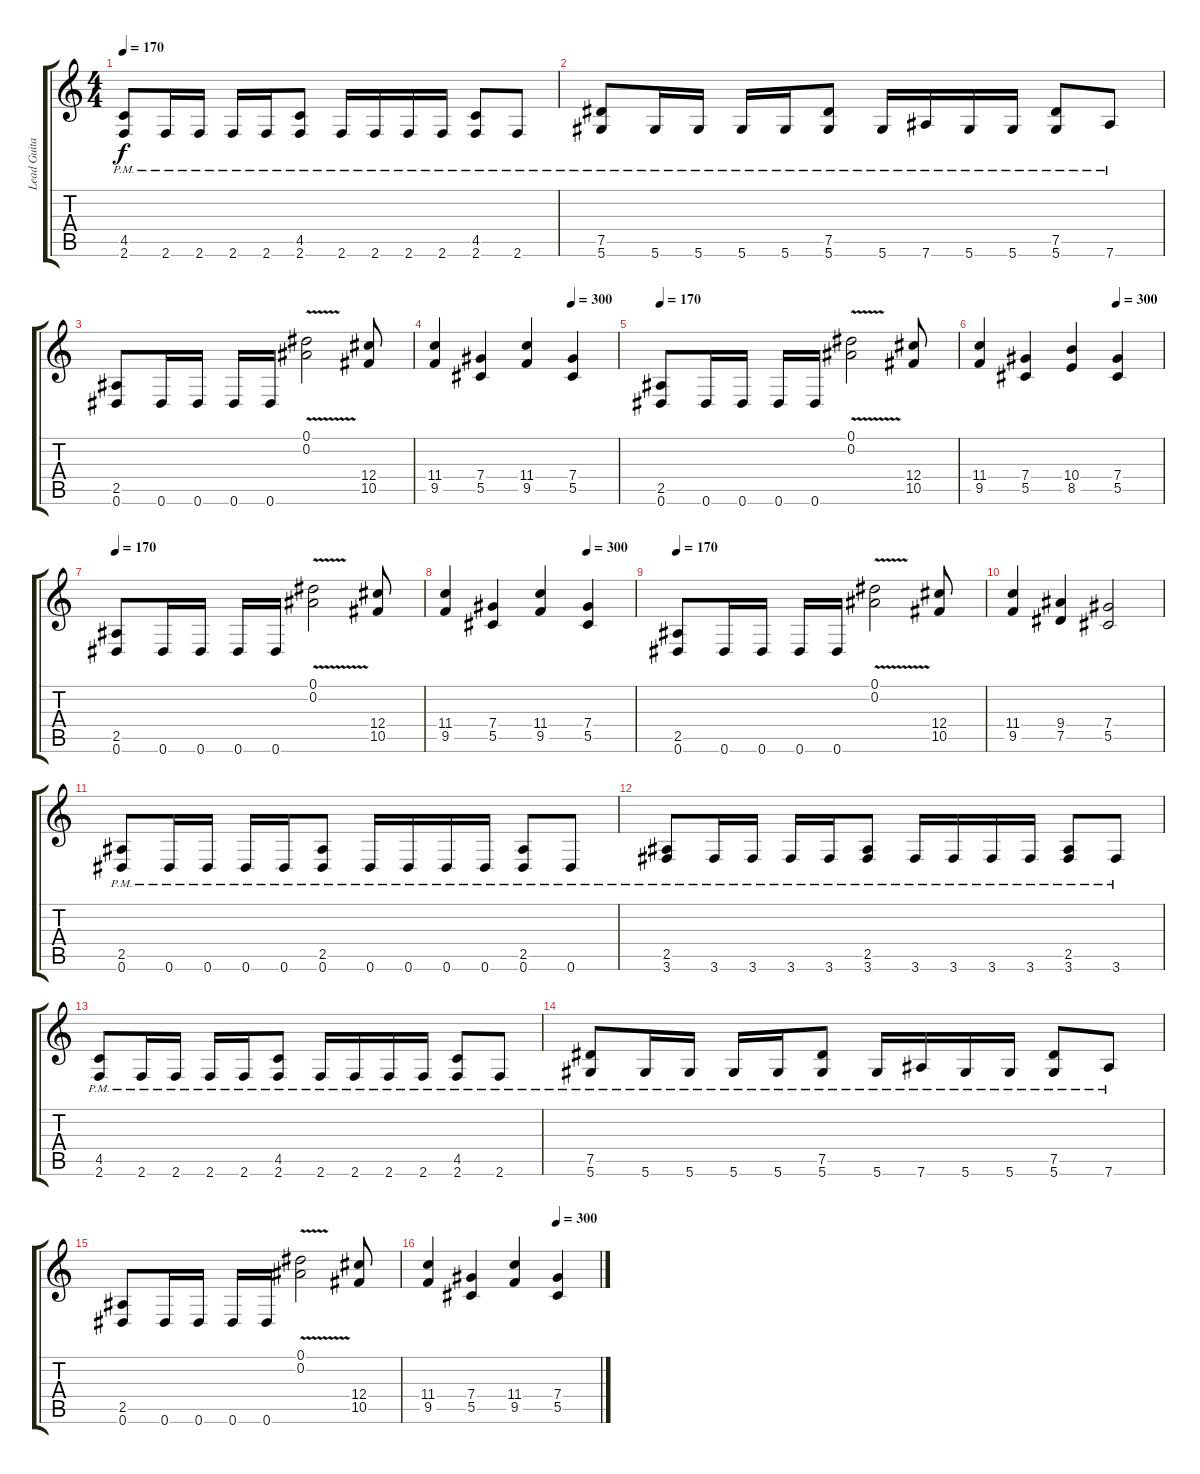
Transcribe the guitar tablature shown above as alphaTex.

\track ("Lead Guitar" "Lead Guita") {instrument acousticguitarsteel}
\staff {score tabs}
\tuning (Eb4 Bb3 Gb3 Db3 Ab2 Eb2) {hide}
\ts (4 4)
\tempo 170
\clef g2
\ks c
(4.5{pm} 2.6{pm}).8{dy f} 2.6{pm}.16 2.6{pm}.16 2.6{pm}.16 2.6{pm}.16 (4.5{pm} 2.6{pm}).8 2.6{pm}.16 2.6{pm}.16 2.6{pm}.16 2.6{pm}.16 (4.5{pm} 2.6{pm}).8 2.6{pm}.8 |
(7.5{pm} 5.6{pm}).8 5.6{pm}.16 5.6{pm}.16 5.6{pm}.16 5.6{pm}.16 (7.5{pm} 5.6{pm}).8 5.6{pm}.16 7.6{pm}.16 5.6{pm}.16 5.6{pm}.16 (7.5{pm} 5.6{pm}).8 7.6{pm}.8 |
(2.5 0.6).8{volume 16 instrument distortionguitar} 0.6.16 0.6.16 0.6.16 0.6.16 (0.1{v} 0.2).2 (12.4 10.5).8 |
\tempo (300 0.75)
(11.4 9.5).4 (7.4 5.5).4 (11.4 9.5).4 (7.4 5.5).4 |
\tempo 170
(2.5 0.6).8{volume 16 instrument distortionguitar} 0.6.16 0.6.16 0.6.16 0.6.16 (0.1{v} 0.2).2 (12.4 10.5).8 |
\tempo (300 0.75)
(11.4 9.5).4 (7.4 5.5).4 (10.4 8.5).4 (7.4 5.5).4 |
\tempo 170
(2.5 0.6).8{volume 16 instrument distortionguitar} 0.6.16 0.6.16 0.6.16 0.6.16 (0.1{v} 0.2).2 (12.4 10.5).8 |
\tempo (300 0.75)
(11.4 9.5).4 (7.4 5.5).4 (11.4 9.5).4 (7.4 5.5).4 |
\tempo 170
(2.5 0.6).8{volume 16 instrument distortionguitar} 0.6.16 0.6.16 0.6.16 0.6.16 (0.1{v} 0.2).2 (12.4 10.5).8 |
(11.4 9.5).4 (9.4 7.5).4 (7.4 5.5).2 |
(2.5{pm} 0.6{pm}).8{volume 16 instrument distortionguitar} 0.6{pm}.16 0.6{pm}.16 0.6{pm}.16 0.6{pm}.16 (2.5{pm} 0.6{pm}).8 0.6{pm}.16 0.6{pm}.16 0.6{pm}.16 0.6{pm}.16 (2.5{pm} 0.6{pm}).8 0.6{pm}.8 |
(2.5{pm} 3.6{pm}).8 3.6{pm}.16 3.6{pm}.16 3.6{pm}.16 3.6{pm}.16 (2.5{pm} 3.6{pm}).8 3.6{pm}.16 3.6{pm}.16 3.6{pm}.16 3.6{pm}.16 (2.5{pm} 3.6{pm}).8 3.6{pm}.8 |
(4.5{pm} 2.6{pm}).8 2.6{pm}.16 2.6{pm}.16 2.6{pm}.16 2.6{pm}.16 (4.5{pm} 2.6{pm}).8 2.6{pm}.16 2.6{pm}.16 2.6{pm}.16 2.6{pm}.16 (4.5{pm} 2.6{pm}).8 2.6{pm}.8 |
(7.5{pm} 5.6{pm}).8 5.6{pm}.16 5.6{pm}.16 5.6{pm}.16 5.6{pm}.16 (7.5{pm} 5.6{pm}).8 5.6{pm}.16 7.6{pm}.16 5.6{pm}.16 5.6{pm}.16 (7.5{pm} 5.6{pm}).8 7.6{pm}.8 |
(2.5 0.6).8{volume 16 instrument distortionguitar} 0.6.16 0.6.16 0.6.16 0.6.16 (0.1{v} 0.2).2 (12.4 10.5).8 |
\tempo (300 0.75)
(11.4 9.5).4 (7.4 5.5).4 (11.4 9.5).4 (7.4 5.5).4
